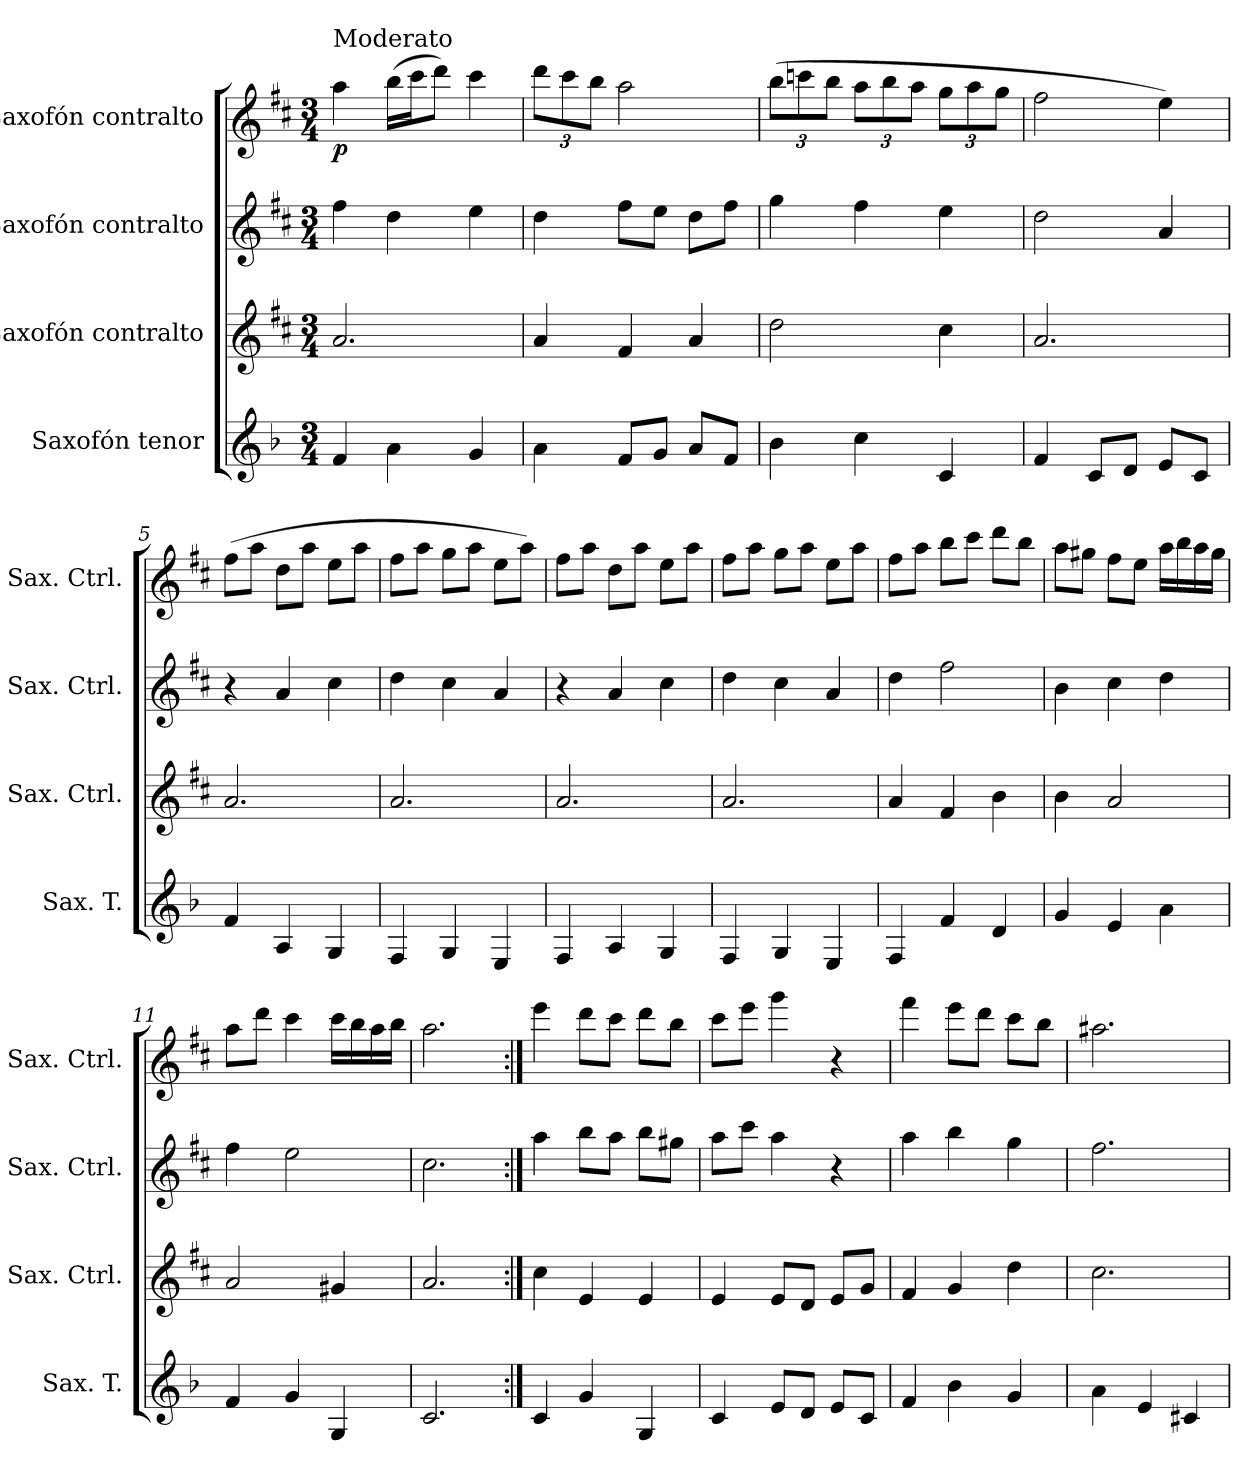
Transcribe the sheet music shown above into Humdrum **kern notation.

**kern	**kern	**kern	**kern	**dynam
*part4	*part3	*part2	*part1	*part1
*staff4	*staff3	*staff2	*staff1	*staff1
*I"Saxofón tenor	*I"Saxofón contralto	*I"Saxofón contralto	*I"Saxofón contralto	*
*I'Sax. T.	*I'Sax. Ctrl.	*I'Sax. Ctrl.	*I'Sax. Ctrl.	*
*clefG2	*clefG2	*clefG2	*clefG2	*
*ITrd8c14	*ITrd5c9	*ITrd5c9	*ITrd5c9	*
*k[b-]	*k[b-]	*k[b-]	*k[b-]	*
*M3/4	*M3/4	*M3/4	*M3/4	*
=1	=1	=1	=1	=1
!	!	!	!LO:TX:a:t=Moderato	!
!	!	!	!	!LO:DY:b
4F/	2.c/	4a\	4cc\	p
4A\	.	4f\	(16dd\LL	.
.	.	.	16ee\J	.
.	.	.	8ff\J)	.
4G/	.	4g\	4ee\	.
=2	=2	=2	=2	=2
*	*	*	*Xbrackettup	*
4A\	4c/	4f\	12ff\L	.
.	.	.	12ee\	.
.	.	.	12dd\J	.
8F/L	4A/	8a\L	2cc\	.
8G/J	.	8g\J	.	.
8A/L	4c/	8f\L	.	.
8F/J	.	8a\J	.	.
=3	=3	=3	=3	=3
4B-\	2f\	4b-\	(12dd\L	.
.	.	.	12ee-X\	.
.	.	.	12dd\J	.
4c\	.	4a\	12cc\L	.
.	.	.	12dd\	.
.	.	.	12cc\J	.
4C/	4e\	4g\	12b-\L	.
.	.	.	12cc\	.
.	.	.	12b-\J	.
=4	=4	=4	=4	=4
4F/	2.c/	2f\	2a\	.
8C/L	.	.	.	.
8D/J	.	.	.	.
8E/L	.	4c/	4g\)	.
8C/J	.	.	.	.
!!LO:LB:g=z
=5	=5	=5	=5	=5
4F/	2.c/	4r	(8a\L	.
.	.	.	8cc\J	.
4AA/	.	4c/	8f\L	.
.	.	.	8cc\J	.
4GG/	.	4e\	8g\L	.
.	.	.	8cc\J	.
=6	=6	=6	=6	=6
4FF/	2.c/	4f\	8a\L	.
.	.	.	8cc\J	.
4GG/	.	4e\	8b-\L	.
.	.	.	8cc\J	.
4EE/	.	4c/	8g\L	.
.	.	.	8cc\J)	.
=7	=7	=7	=7	=7
4FF/	2.c/	4r	8a\L	.
.	.	.	8cc\J	.
4AA/	.	4c/	8f\L	.
.	.	.	8cc\J	.
4GG/	.	4e\	8g\L	.
.	.	.	8cc\J	.
=8	=8	=8	=8	=8
4FF/	2.c/	4f\	8a\L	.
.	.	.	8cc\J	.
4GG/	.	4e\	8b-\L	.
.	.	.	8cc\J	.
4EE/	.	4c/	8g\L	.
.	.	.	8cc\J	.
=9	=9	=9	=9	=9
4FF/	4c/	4f\	8a\L	.
.	.	.	8cc\J	.
4F/	4A/	2a\	8dd\L	.
.	.	.	8ee\J	.
4D/	4d\	.	8ff\L	.
.	.	.	8dd\J	.
!!LO:LB:g=z
=10	=10	=10	=10	=10
4G/	4d\	4d\	8cc\L	.
.	.	.	8bn\J	.
4E/	2c/	4e\	8a\L	.
.	.	.	8g\J	.
4A\	.	4f\	16cc\LL	.
.	.	.	16dd\	.
.	.	.	16cc\	.
.	.	.	16b\JJ	.
=11	=11	=11	=11	=11
4F/	2c/	4a\	8cc\L	.
.	.	.	8ff\J	.
4G/	.	2g\	4ee\	.
4GG/	4Bn/	.	16ee\LL	.
.	.	.	16dd\	.
.	.	.	16cc\	.
.	.	.	16dd\JJ	.
=12	=12	=12	=12	=12
2.C/	2.c/	2.e\	2.cc\	.
=13:|!	=13:|!	=13:|!	=13:|!	=13:|!
4C/	4e\	4cc\	4gg\	.
4G/	4G/	8dd\L	8ff\L	.
.	.	8cc\J	8ee\J	.
4GG/	4G/	8dd\L	8ff\L	.
.	.	8bn\J	8dd\J	.
=14	=14	=14	=14	=14
4C/	4G/	8cc\L	8ee\L	.
.	.	8ee\J	8gg\J	.
8E/L	8G/L	4cc\	4bb-\	.
8D/J	8F/J	.	.	.
8E/L	8G/L	4r	4r	.
8C/J	8B-/J	.	.	.
!!LO:PB:g=z
=15	=15	=15	=15	=15
4F/	4A/	4cc\	4aa\	.
4B-\	4B-/	4dd\	8gg\L	.
.	.	.	8ff\J	.
4G/	4f\	4b-\	8ee\L	.
.	.	.	8dd\J	.
=16	=16	=16	=16	=16
4A\	2.e\	2.a\	2.cc#X\	.
4E/	.	.	.	.
4C#X/	.	.	.	.
=	=	=	=	=
*-	*-	*-	*-	*-
